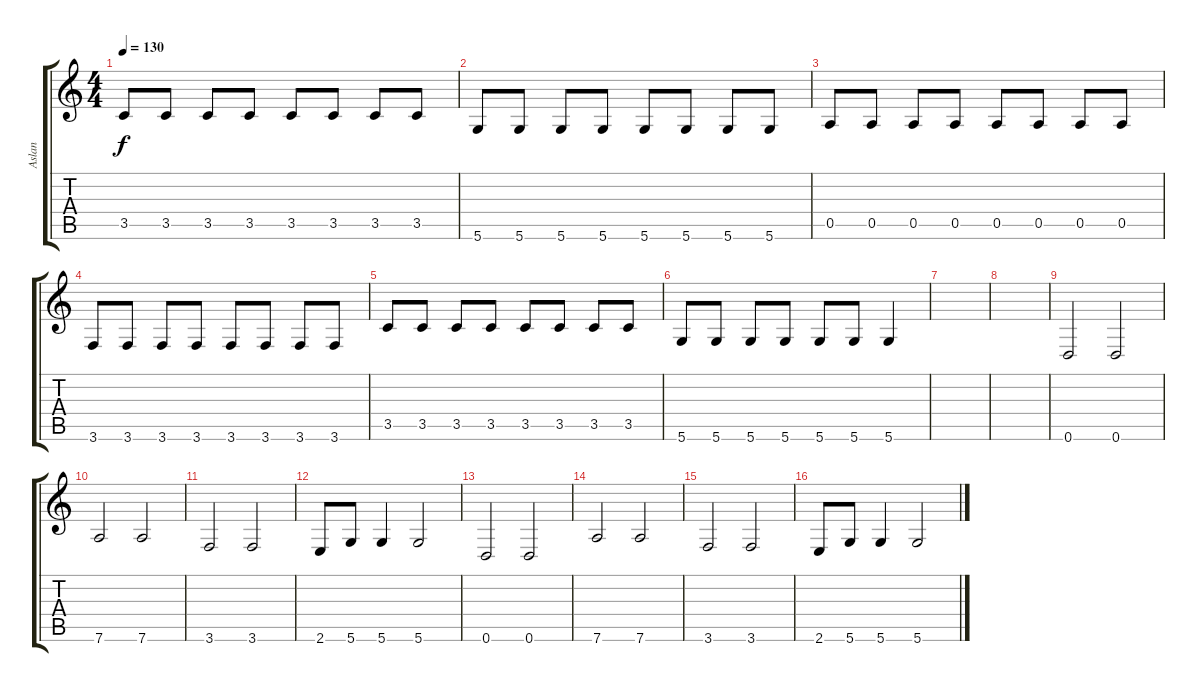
\track ("Aslan" "Aslan") {instrument electricbasspick}
\staff {score tabs}
\tuning (E4 B3 G3 D3 A2 D2) {hide}
\ts (4 4)
\tempo 130
\clef g2
\ks c
3.5.8{dy f} 3.5.8 3.5.8 3.5.8 3.5.8 3.5.8 3.5.8 3.5.8 |
5.6.8 5.6.8 5.6.8 5.6.8 5.6.8 5.6.8 5.6.8 5.6.8 |
0.5.8 0.5.8 0.5.8 0.5.8 0.5.8 0.5.8 0.5.8 0.5.8 |
3.6.8 3.6.8 3.6.8 3.6.8 3.6.8 3.6.8 3.6.8 3.6.8 |
3.5.8 3.5.8 3.5.8 3.5.8 3.5.8 3.5.8 3.5.8 3.5.8 |
5.6.8 5.6.8 5.6.8 5.6.8 5.6.8 5.6.8 5.6.4 |
|
|
0.6.2 0.6.2 |
7.6.2 7.6.2 |
3.6.2 3.6.2 |
2.6.8 5.6.8 5.6.4 5.6.2 |
0.6.2 0.6.2 |
7.6.2 7.6.2 |
3.6.2 3.6.2 |
2.6.8 5.6.8 5.6.4 5.6.2
